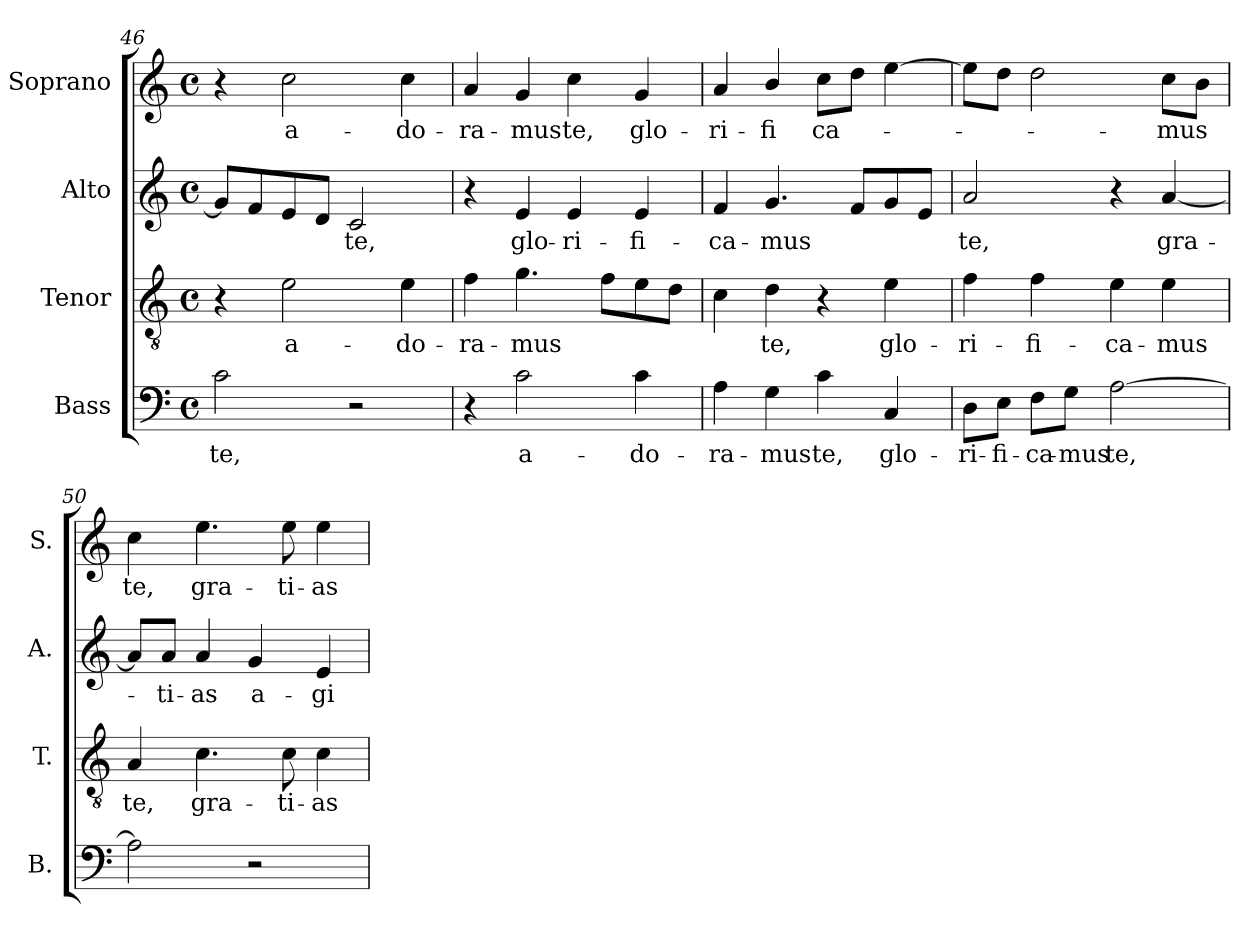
**kern	**text	**kern	**text	**kern	**text	**kern	**text
*part4	*part4	*part3	*part3	*part2	*part2	*part1	*part1
*staff4	*staff4	*staff3	*staff3	*staff2	*staff2	*staff1	*staff1
*I"Bass	*	*I"Tenor	*	*I"Alto	*	*I"Soprano	*
*I'B.	*	*I'T.	*	*I'A.	*	*I'S.	*
*clefF4	*	*clefGv2	*	*clefG2	*	*clefG2	*
*	*	*ITrd7c12	*	*	*	*	*
*k[]	*	*k[]	*	*k[]	*	*k[]	*
*C:	*	*C:	*	*C:	*	*C:	*
*M4/4	*	*M4/4	*	*M4/4	*	*M4/4	*
*met(c)	*	*met(c)	*	*met(c)	*	*met(c)	*
=46	=46	=46	=46	=46	=46	=46	=46
!	!LO:LY:b:color=#000000	!	!	!	!	!	!
2ci\	te,	4r	.	8gi/L]	.	4r	.
.	.	.	.	8fi/	.	.	.
!	!	!	!LO:LY:b:color=#000000	!	!	!	!
!	!	!	!	!	!	!	!LO:LY:b:color=#000000
.	.	2Ei\	a-	8ei/	.	2cci\	a-
.	.	.	.	8di/J	.	.	.
!	!	!	!	!	!LO:LY:b:color=#000000	!	!
2r	.	.	.	2ci/	te,	.	.
!	!	!	!LO:LY:b:color=#000000	!	!	!	!
!	!	!	!	!	!	!	!LO:LY:b:color=#000000
.	.	4Ei\	-do-	.	.	4cci\	-do-
=47	=47	=47	=47	=47	=47	=47	=47
!	!	!	!LO:LY:b:color=#000000	!	!	!	!
!	!	!	!	!	!	!	!LO:LY:b:color=#000000
4r	.	4Fi\	-ra-	4r	.	4ai/	-ra-
!	!LO:LY:b:color=#000000	!	!	!	!	!	!
!	!	!	!LO:LY:b:color=#000000	!	!	!	!
!	!	!	!	!	!LO:LY:b:color=#000000	!	!
!	!	!	!	!	!	!	!LO:LY:b:color=#000000
2ci\	a-	4.Gi\	-mus	4ei/	glo-	4gi/	-mus
!	!	!	!	!	!LO:LY:b:color=#000000	!	!
!	!	!	!	!	!	!	!LO:LY:b:color=#000000
.	.	.	.	4ei/	-ri-	4cci\	te,
.	.	8Fi\L	.	.	.	.	.
!	!LO:LY:b:color=#000000	!	!	!	!	!	!
!	!	!	!	!	!LO:LY:b:color=#000000	!	!
!	!	!	!	!	!	!	!LO:LY:b:color=#000000
4ci\	-do-	8Ei\	.	4ei/	-fi-	4gi/	glo-
.	.	8Di\J	.	.	.	.	.
!!LO:LB:g=z
=48	=48	=48	=48	=48	=48	=48	=48
!	!LO:LY:b:color=#000000	!	!	!	!	!	!
!	!	!	!	!	!LO:LY:b:color=#000000	!	!
!	!	!	!	!	!	!	!LO:LY:b:color=#000000
4Ai\	-ra-	4Ci\	.	4fi/	-ca-	4ai/	-ri-
!	!LO:LY:b:color=#000000	!	!	!	!	!	!
!	!	!	!LO:LY:b:color=#000000	!	!	!	!
!	!	!	!	!	!LO:LY:b:color=#000000	!	!
!	!	!	!	!	!	!	!LO:LY:b:color=#000000
4Gi\	-mus	4Di\	te,	4.gi/	-mus	4bi/	-fi
!	!LO:LY:b:color=#000000	!	!	!	!	!	!
!	!	!	!	!	!	!	!LO:LY:b:color=#000000
4ci\	te,	4r	.	.	.	8cci\L	ca-
.	.	.	.	8fi/L	.	8ddi\J	.
!	!LO:LY:b:color=#000000	!	!	!	!	!	!
!	!	!	!LO:LY:b:color=#000000	!	!	!	!
4Ci/	glo-	4Ei\	glo-	8gi/	.	[4eei\	.
.	.	.	.	8ei/J	.	.	.
=49	=49	=49	=49	=49	=49	=49	=49
!	!LO:LY:b:color=#000000	!	!	!	!	!	!
!	!	!	!LO:LY:b:color=#000000	!	!	!	!
!	!	!	!	!	!LO:LY:b:color=#000000	!	!
8Di\L	-ri-	4Fi\	-ri-	2ai/	te,	8eei\L]	.
!	!LO:LY:b:color=#000000	!	!	!	!	!	!
8Ei\J	-fi-	.	.	.	.	8ddi\J	.
!	!LO:LY:b:color=#000000	!	!	!	!	!	!
!	!	!	!LO:LY:b:color=#000000	!	!	!	!
8Fi\L	-ca-	4Fi\	-fi-	.	.	2ddi\	.
!	!LO:LY:b:color=#000000	!	!	!	!	!	!
8Gi\J	-mus	.	.	.	.	.	.
!	!LO:LY:b:color=#000000	!	!	!	!	!	!
!	!	!	!LO:LY:b:color=#000000	!	!	!	!
[2Ai\	te,	4Ei\	-ca-	4r	.	.	.
!	!	!	!LO:LY:b:color=#000000	!	!	!	!
!	!	!	!	!	!LO:LY:b:color=#000000	!	!
!	!	!	!	!	!	!	!LO:LY:b:color=#000000
.	.	4Ei\	-mus	[4ai/	gra-	8cci\L	-mus
.	.	.	.	.	.	8bi\J	.
=50	=50	=50	=50	=50	=50	=50	=50
!	!	!	!LO:LY:b:color=#000000	!	!	!	!
!	!	!	!	!	!	!	!LO:LY:b:color=#000000
2Ai\]	.	4AAi/	te,	8ai/L]	.	4cci\	te,
!	!	!	!	!	!LO:LY:b:color=#000000	!	!
.	.	.	.	8ai/J	-ti-	.	.
!	!	!	!LO:LY:b:color=#000000	!	!	!	!
!	!	!	!	!	!LO:LY:b:color=#000000	!	!
!	!	!	!	!	!	!	!LO:LY:b:color=#000000
.	.	4.Ci\	gra-	4ai/	-as	4.eei\	gra-
!	!	!	!	!	!LO:LY:b:color=#000000	!	!
2r	.	.	.	4gi/	a-	.	.
!	!	!	!LO:LY:b:color=#000000	!	!	!	!
!	!	!	!	!	!	!	!LO:LY:b:color=#000000
.	.	8Ci\	-ti-	.	.	8eei\	-ti-
!	!	!	!LO:LY:b:color=#000000	!	!	!	!
!	!	!	!	!	!LO:LY:b:color=#000000	!	!
!	!	!	!	!	!	!	!LO:LY:b:color=#000000
.	.	4Ci\	-as	4ei/	-gi-	4eei\	-as
=	=	=	=	=	=	=	=
*-	*-	*-	*-	*-	*-	*-	*-
